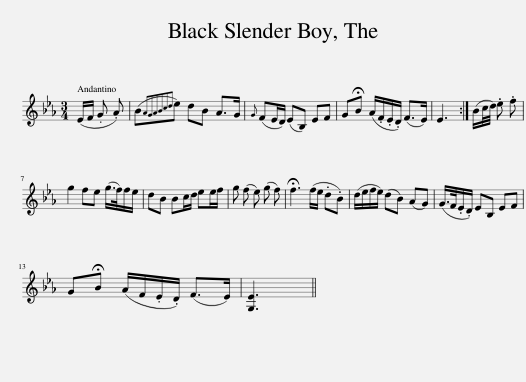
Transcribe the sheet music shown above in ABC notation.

X:1
L:1/8
M:3/4
I:linebreak $
K:Eb
V:1 treble
V:1
 (E/F/ .G .A) | (B{AGABcd}e) dB A>G |{G} (FE/D/) (EB,) EF | G!fermata!B (A/.F/.E/.D/) (F>E) | E3 :| %5
 (B/c/4d/4) .e .f |$ g2 fe (g/>f/)f/e/ | dB Bc/d/ ee/f/ | g (f e) (g f) | !fermata!f3 (f/e/ .d.B) | %10
 (d/e/f/e/) (dB) (AG) | (G/>F/.E/.D/) EB, EF |$ G!fermata!B (A/F/.E/.D/) (F>E) | [G,E]3 || %14
